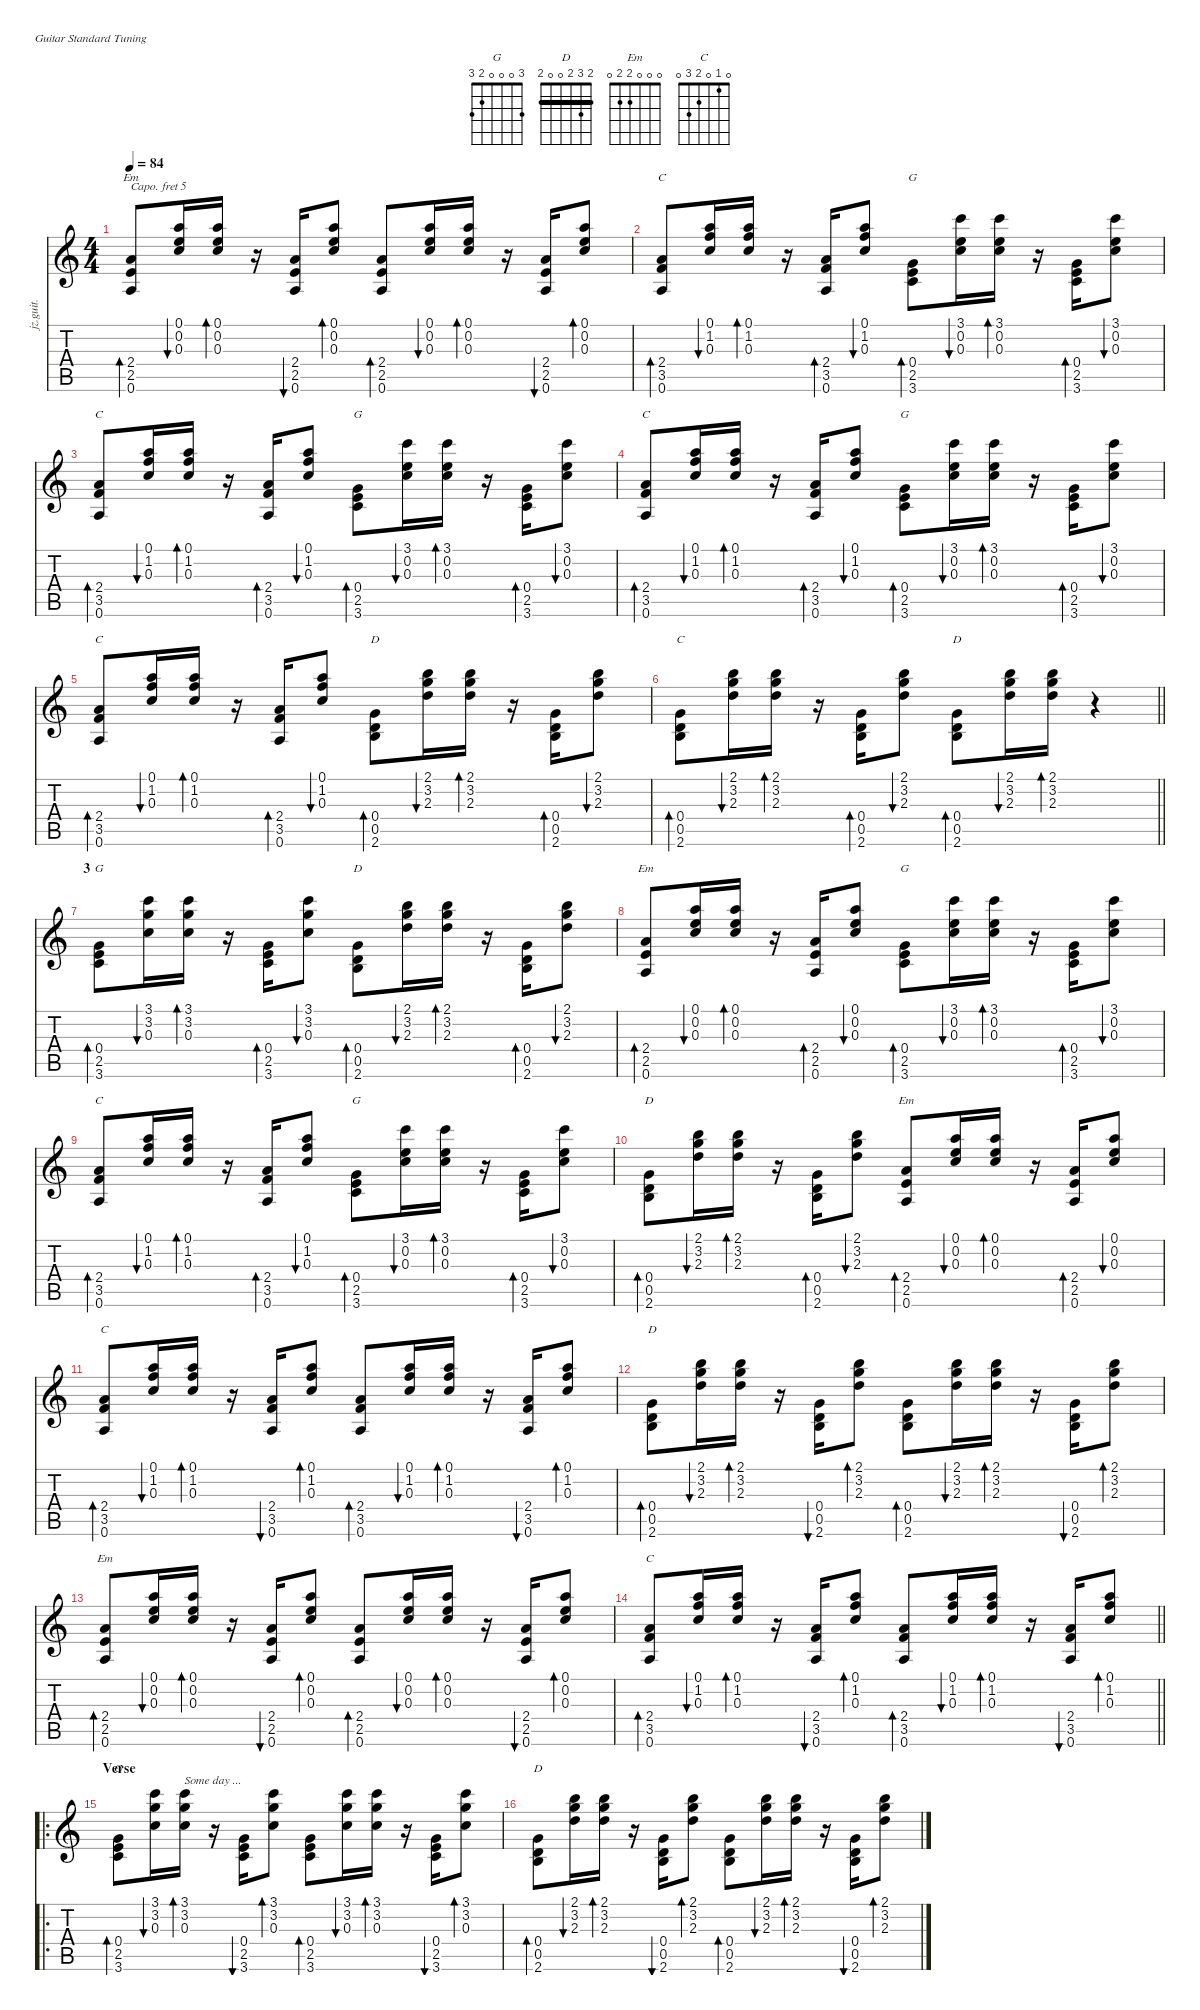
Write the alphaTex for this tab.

\defaultSystemsLayout 4
\hideDynamics
\bracketExtendMode nobrackets
\otherSystemsTrackNameOrientation horizontal
\track ("Guitar 1 (Capo 5)" "jz.guit.") {instrument electricguitarjazz}
\staff {score tabs}
\capo 5
\tuning (E4 B3 G3 D3 A2 E2)
\chord ("G" 3 0 0 0 2 3)
\chord ("D" 2 3 2 0 0 x) {barre 2}
\chord ("Em" 0 0 0 2 2 0)
\chord ("C" 0 1 0 2 3 0)
\chord ("D" 2 3 2 0 0 2) {barre 2}
\ts (4 4)
\tempo 84
\clef g2
\ks c
(2.4 2.5 0.6).8{bd 60 ch "Em" dy f beam Up} (0.1 0.2 0.3).16{bu 60 beam Up} (0.1 0.2 0.3).16{bd 60 beam Up} r.16{beam Up} (2.4 2.5 0.6).16{bu 60 beam Up} (0.1 0.2 0.3).8{bd 60 beam Up} (2.4 2.5 0.6).8{bd 60 beam Up} (0.1 0.2 0.3).16{bu 60 beam Up} (0.1 0.2 0.3).16{bd 60 beam Up} r.16{beam Up} (2.4 2.5 0.6).16{bu 60 beam Up} (0.1 0.2 0.3).8{bd 60 beam Up} |
(2.4 3.5 0.6).8{bd 60 ch "C" beam Up} (0.1 1.2 0.3).16{bu 60 beam Up} (0.1 1.2 0.3).16{bd 60 beam Up} r.16{beam Up} (2.4 3.5 0.6).16{bd 60 beam Up} (0.1 1.2 0.3).8{bu 60 beam Up} (0.4 2.5 3.6).8{bd 60 ch "G" beam Down} (3.1 0.2 0.3).16{bu 60 beam Down} (3.1 0.2 0.3).16{bd 60 beam Down} r.16{beam Down} (0.4 2.5 3.6).16{bd 60 beam Down} (3.1 0.2 0.3).8{bu 60 beam Down} |
(2.4 3.5 0.6).8{bd 60 ch "C" beam Up} (0.1 1.2 0.3).16{bu 60 beam Up} (0.1 1.2 0.3).16{bd 60 beam Up} r.16{beam Up} (2.4 3.5 0.6).16{bd 60 beam Up} (0.1 1.2 0.3).8{bu 60 beam Up} (0.4 2.5 3.6).8{bd 60 ch "G" beam Down} (3.1 0.2 0.3).16{bu 60 beam Down} (3.1 0.2 0.3).16{bd 60 beam Down} r.16{beam Down} (0.4 2.5 3.6).16{bd 60 beam Down} (3.1 0.2 0.3).8{bu 60 beam Down} |
(2.4 3.5 0.6).8{bd 60 ch "C" beam Up} (0.1 1.2 0.3).16{bu 60 beam Up} (0.1 1.2 0.3).16{bd 60 beam Up} r.16{beam Up} (2.4 3.5 0.6).16{bd 60 beam Up} (0.1 1.2 0.3).8{bu 60 beam Up} (0.4 2.5 3.6).8{bd 60 ch "G" beam Down} (3.1 0.2 0.3).16{bu 60 beam Down} (3.1 0.2 0.3).16{bd 60 beam Down} r.16{beam Down} (0.4 2.5 3.6).16{bd 60 beam Down} (3.1 0.2 0.3).8{bu 60 beam Down} |
(2.4 3.5 0.6).8{bd 60 ch "C" beam Up} (0.1 1.2 0.3).16{bu 60 beam Up} (0.1 1.2 0.3).16{bd 60 beam Up} r.16{beam Up} (2.4 3.5 0.6).16{bd 60 beam Up} (0.1 1.2 0.3).8{bu 60 beam Up} (0.4 0.5 2.6).8{bd 60 ch "D" beam Down} (2.1 3.2 2.3).16{bu 60 beam Down} (2.1 3.2 2.3).16{bd 60 beam Down} r.16{beam Down} (0.4 0.5 2.6).16{bd 60 beam Down} (2.1 3.2 2.3).8{bu 60 beam Down} |
\barLineRight lightlight
(0.4 0.5 2.6).8{bd 60 ch "C" beam Down} (2.1 3.2 2.3).16{bu 60 beam Down} (2.1 3.2 2.3).16{bd 60 beam Down} r.16{beam Down} (0.4 0.5 2.6).16{bd 60 beam Down} (2.1 3.2 2.3).8{bu 60 beam Down} (0.4 0.5 2.6).8{bd 60 ch "D" beam Down} (2.1 3.2 2.3).16{bu 60 beam Down} (2.1 3.2 2.3).16{bd 60 beam Down} r.4{beam Down} |
\section ("" "3")
(0.4 2.5 3.6).8{bd 60 ch "G" beam Down} (3.1 3.2 0.3).16{bu 60 beam Down} (3.1 3.2 0.3).16{bd 60 beam Down} r.16{beam Down} (0.4 2.5 3.6).16{bd 60 beam Down} (3.1 3.2 0.3).8{bu 60 beam Down} (0.4 0.5 2.6).8{bd 60 ch "D" beam Down} (2.1 3.2 2.3).16{bu 60 beam Down} (2.1 3.2 2.3).16{bd 60 beam Down} r.16{beam Down} (0.4 0.5 2.6).16{bd 60 beam Down} (2.1 3.2 2.3).8{bu 60 beam Down} |
(2.4 2.5 0.6).8{bd 60 ch "Em" beam Up} (0.1 0.2 0.3).16{bu 60 beam Up} (0.1 0.2 0.3).16{bd 60 beam Up} r.16{beam Up} (2.4 2.5 0.6).16{bd 60 beam Up} (0.1 0.2 0.3).8{bu 60 beam Up} (0.4 2.5 3.6).8{bd 60 ch "G" beam Down} (3.1 0.2 0.3).16{bu 60 beam Down} (3.1 0.2 0.3).16{bd 60 beam Down} r.16{beam Down} (0.4 2.5 3.6).16{bd 60 beam Down} (3.1 0.2 0.3).8{bu 60 beam Down} |
(2.4 3.5 0.6).8{bd 60 ch "C" beam Up} (0.1 1.2 0.3).16{bu 60 beam Up} (0.1 1.2 0.3).16{bd 60 beam Up} r.16{beam Up} (2.4 3.5 0.6).16{bd 60 beam Up} (0.1 1.2 0.3).8{bu 60 beam Up} (0.4 2.5 3.6).8{bd 60 ch "G" beam Down} (3.1 0.2 0.3).16{bu 60 beam Down} (3.1 0.2 0.3).16{bd 60 beam Down} r.16{beam Down} (0.4 2.5 3.6).16{bd 60 beam Down} (3.1 0.2 0.3).8{bu 60 beam Down} |
(0.4 0.5 2.6).8{bd 60 ch "D" beam Down} (2.1 3.2 2.3).16{bu 60 beam Down} (2.1 3.2 2.3).16{bd 60 beam Down} r.16{beam Down} (0.4 0.5 2.6).16{bd 60 beam Down} (2.1 3.2 2.3).8{bu 60 beam Down} (2.4 2.5 0.6).8{bd 60 ch "Em" beam Up} (0.1 0.2 0.3).16{bu 60 beam Up} (0.1 0.2 0.3).16{bd 60 beam Up} r.16{beam Up} (2.4 2.5 0.6).16{bd 60 beam Up} (0.1 0.2 0.3).8{bu 60 beam Up} |
(2.4 3.5 0.6).8{bd 60 ch "C" beam Up} (0.1 1.2 0.3).16{bu 60 beam Up} (0.1 1.2 0.3).16{bd 60 beam Up} r.16{beam Up} (2.4 3.5 0.6).16{bu 60 beam Up} (0.1 1.2 0.3).8{bd 60 beam Up} (2.4 3.5 0.6).8{bd 60 beam Up} (0.1 1.2 0.3).16{bu 60 beam Up} (0.1 1.2 0.3).16{bd 60 beam Up} r.16{beam Up} (2.4 3.5 0.6).16{bu 60 beam Up} (0.1 1.2 0.3).8{bd 60 beam Up} |
(0.4 0.5 2.6).8{bd 60 ch "D" beam Down} (2.1 3.2 2.3).16{bu 60 beam Down} (2.1 3.2 2.3).16{bd 60 beam Down} r.16{beam Down} (0.4 0.5 2.6).16{bu 60 beam Down} (2.1 3.2 2.3).8{bd 60 beam Down} (0.4 0.5 2.6).8{bd 60 beam Down} (2.1 3.2 2.3).16{bu 60 beam Down} (2.1 3.2 2.3).16{bd 60 beam Down} r.16{beam Down} (0.4 0.5 2.6).16{bu 60 beam Down} (2.1 3.2 2.3).8{bd 60 beam Down} |
(2.4 2.5 0.6).8{bd 60 ch "Em" beam Up} (0.1 0.2 0.3).16{bu 60 beam Up} (0.1 0.2 0.3).16{bd 60 beam Up} r.16{beam Up} (2.4 2.5 0.6).16{bu 60 beam Up} (0.1 0.2 0.3).8{bd 60 beam Up} (2.4 2.5 0.6).8{bd 60 beam Up} (0.1 0.2 0.3).16{bu 60 beam Up} (0.1 0.2 0.3).16{bd 60 beam Up} r.16{beam Up} (2.4 2.5 0.6).16{bu 60 beam Up} (0.1 0.2 0.3).8{bd 60 beam Up} |
\barLineRight lightlight
(2.4 3.5 0.6).8{bd 60 ch "C" beam Up} (0.1 1.2 0.3).16{bu 60 beam Up} (0.1 1.2 0.3).16{bd 60 beam Up} r.16{beam Up} (2.4 3.5 0.6).16{bu 60 beam Up} (0.1 1.2 0.3).8{bd 60 beam Up} (2.4 3.5 0.6).8{bd 60 beam Up} (0.1 1.2 0.3).16{bu 60 beam Up} (0.1 1.2 0.3).16{bd 60 beam Up} r.16{beam Up} (2.4 3.5 0.6).16{bu 60 beam Up} (0.1 1.2 0.3).8{bd 60 beam Up} |
\ro
\section ("" "Verse")
(0.4 2.5 3.6).8{bd 60 ch "G" beam Down} (3.1 3.2 0.3).16{bu 60 beam Down} (3.1 3.2 0.3).16{bd 60 txt "Some day ..." beam Down} r.16{beam Down} (0.4 2.5 3.6).16{bu 60 beam Down} (3.1 3.2 0.3).8{bd 60 beam Down} (0.4 2.5 3.6).8{bd 60 beam Down} (3.1 3.2 0.3).16{bu 60 beam Down} (3.1 3.2 0.3).16{bd 60 beam Down} r.16{beam Down} (0.4 2.5 3.6).16{bu 60 beam Down} (3.1 3.2 0.3).8{bd 60 beam Down} |
(0.4 0.5 2.6).8{bd 60 ch "D" beam Down} (2.1 3.2 2.3).16{bu 60 beam Down} (2.1 3.2 2.3).16{bd 60 beam Down} r.16{beam Down} (0.4 0.5 2.6).16{bu 60 beam Down} (2.1 3.2 2.3).8{bd 60 beam Down} (0.4 0.5 2.6).8{bd 60 beam Down} (2.1 3.2 2.3).16{bu 60 beam Down} (2.1 3.2 2.3).16{bd 60 beam Down} r.16{beam Down} (0.4 0.5 2.6).16{bu 60 beam Down} (2.1 3.2 2.3).8{bd 60 beam Down}
